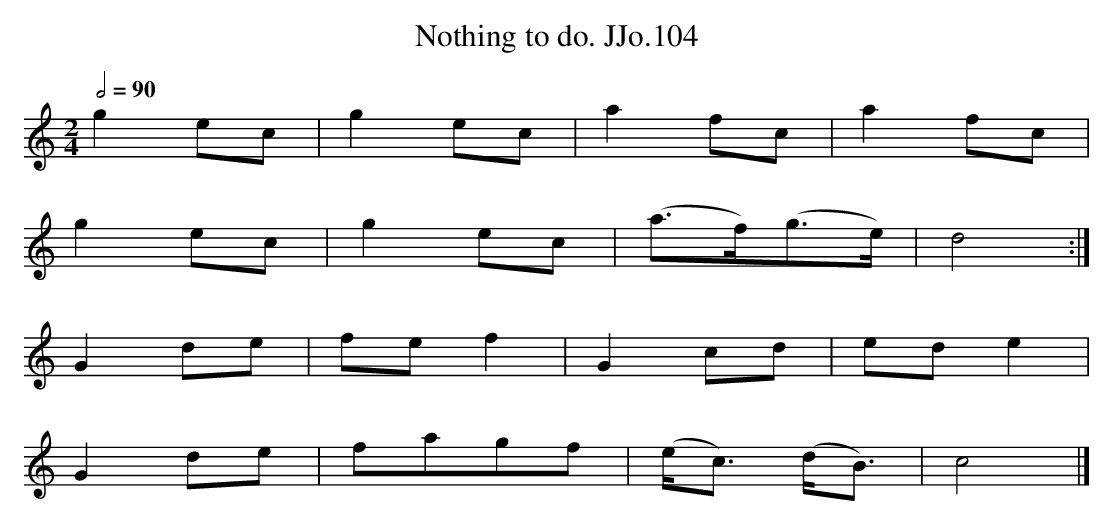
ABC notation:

X:1
T:Nothing to do. JJo.104
M:2/4
L:1/8
Q:2/4=90
K:C
g2 ec | g2 ec | a2 fc | a2 fc |
g2 ec | g2 ec | (a>f)(g>e) | d4 :|
G2 de | fe f2 | G2 cd | ed e2 |
G2 de | fagf | (e<c) (d<B) | c4 |]
